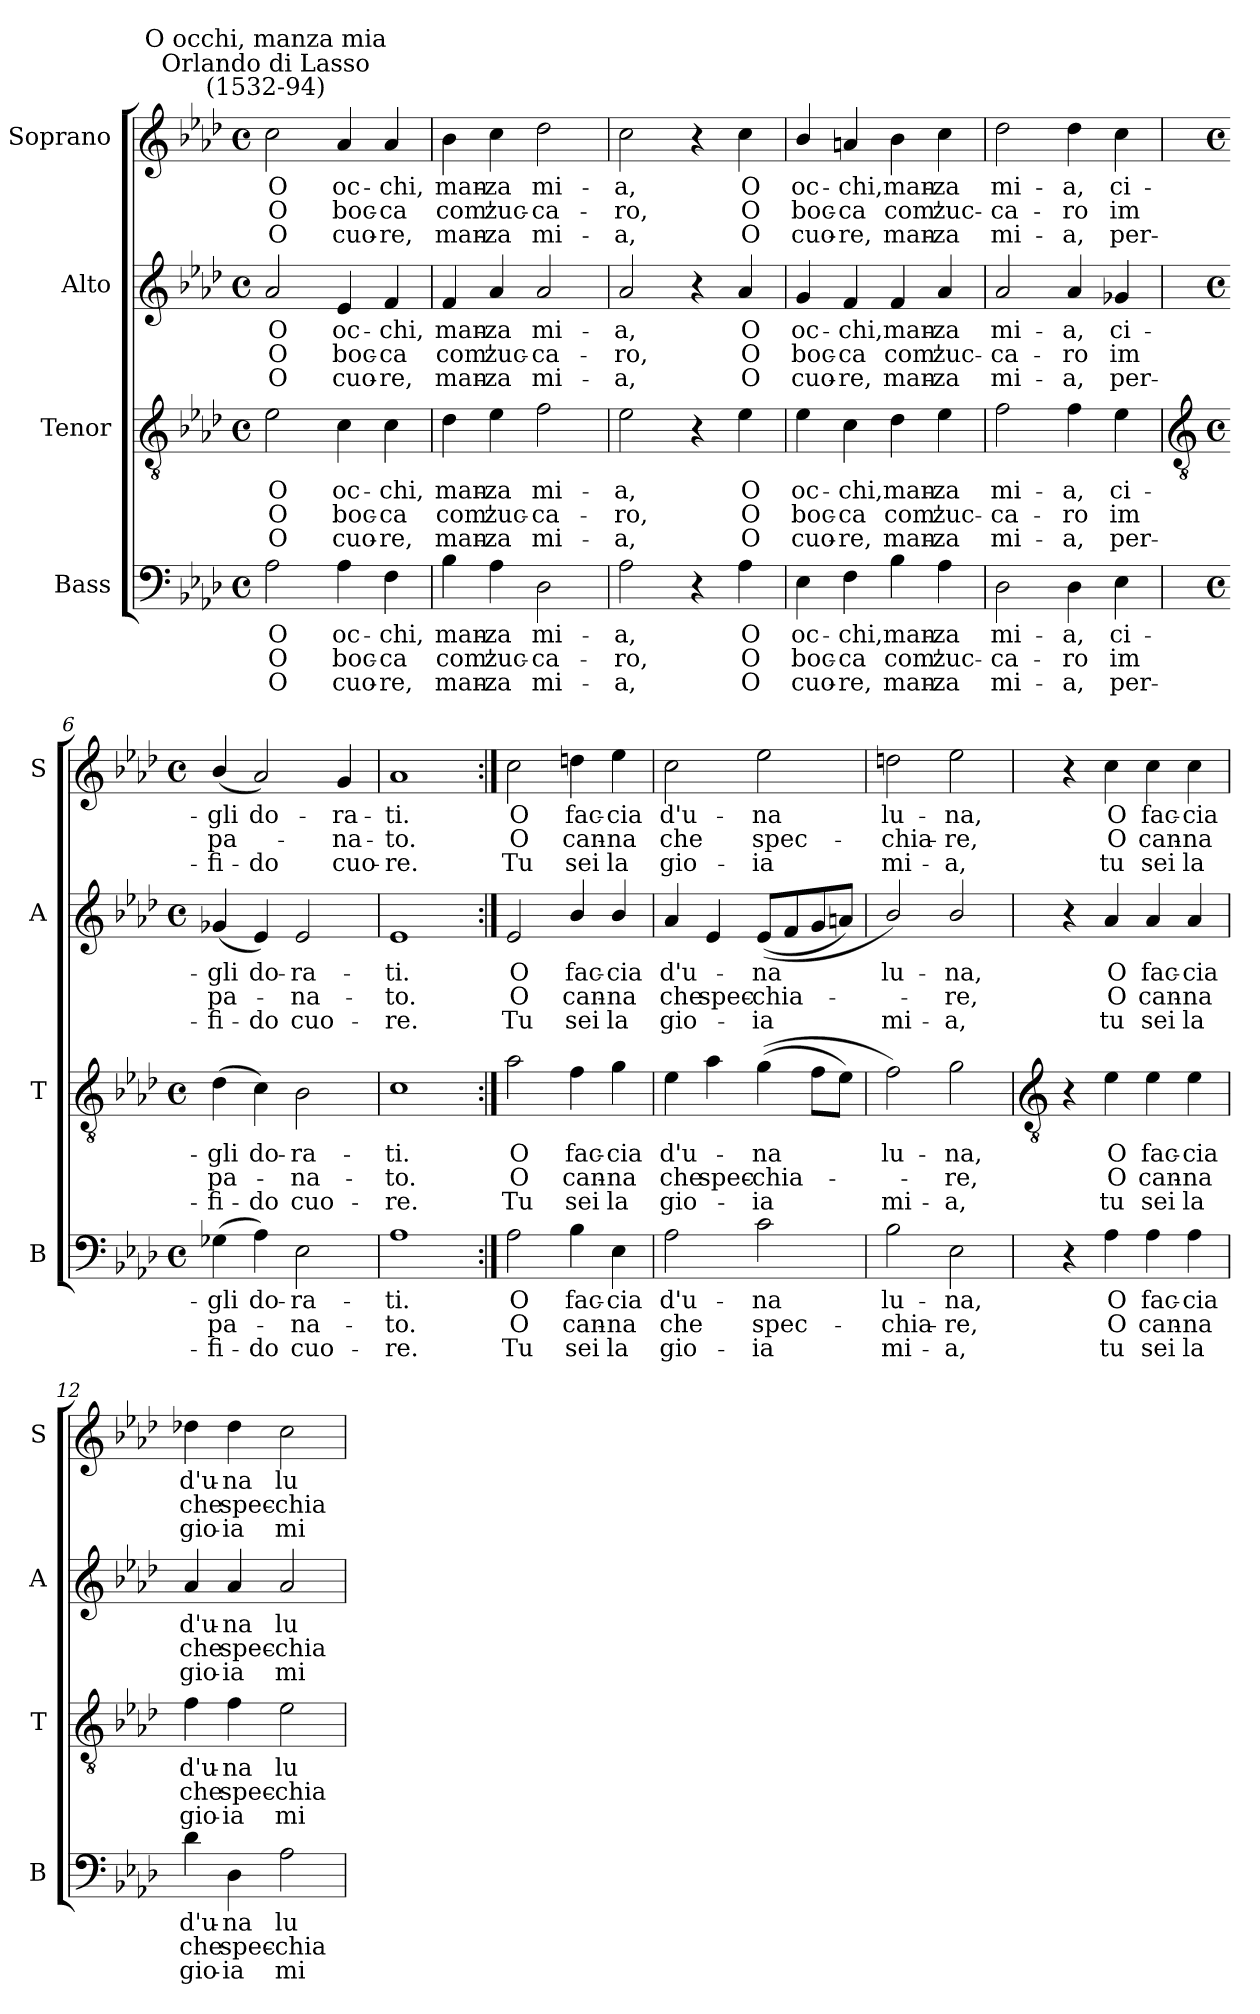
**kern	**text	**text	**text	**kern	**text	**text	**text	**kern	**text	**text	**text	**kern	**text	**text	**text
*part4	*part4	*part4	*part4	*part3	*part3	*part3	*part3	*part2	*part2	*part2	*part2	*part1	*part1	*part1	*part1
*staff4	*staff4	*staff4	*staff4	*staff3	*staff3	*staff3	*staff3	*staff2	*staff2	*staff2	*staff2	*staff1	*staff1	*staff1	*staff1
*I"Bass	*	*	*	*I"Tenor	*	*	*	*I"Alto	*	*	*	*I"Soprano	*	*	*
*I'B	*	*	*	*I'T	*	*	*	*I'A	*	*	*	*I'S	*	*	*
*clefF4	*	*	*	*clefGv2	*	*	*	*clefG2	*	*	*	*clefG2	*	*	*
*k[b-e-a-d-]	*	*	*	*k[b-e-a-d-]	*	*	*	*k[b-e-a-d-]	*	*	*	*k[b-e-a-d-]	*	*	*
*A-:	*	*	*	*A-:	*	*	*	*A-:	*	*	*	*A-:	*	*	*
*M4/4	*	*	*	*M4/4	*	*	*	*M4/4	*	*	*	*M4/4	*	*	*
*met(c)	*	*	*	*met(c)	*	*	*	*met(c)	*	*	*	*met(c)	*	*	*
=1	=1	=1	=1	=1	=1	=1	=1	=1	=1	=1	=1	=1	=1	=1	=1
!	!	!	!	!	!	!	!	!	!	!	!	!LO:TX:a:cj:t=Orlando di Lasso\n(1532-94)	!	!	!
!	!	!	!	!	!	!	!	!	!	!	!	!LO:TX:a:cj:t=O occhi, manza mia	!	!	!
!	!LO:LY:b	!LO:LY:b	!LO:LY:b	!	!LO:LY:b	!LO:LY:b	!LO:LY:b	!	!LO:LY:b	!LO:LY:b	!LO:LY:b	!	!LO:LY:b	!LO:LY:b	!LO:LY:b
2A-	O	O	O	2e-	O	O	O	2a-	O	O	O	2cc	O	O	O
!	!LO:LY:b	!LO:LY:b	!LO:LY:b	!	!LO:LY:b	!LO:LY:b	!LO:LY:b	!	!LO:LY:b	!LO:LY:b	!LO:LY:b	!	!LO:LY:b	!LO:LY:b	!LO:LY:b
4A-	oc-	-boc-	-cuo-	4c	oc-	-boc-	-cuo-	4e-	oc-	-boc-	-cuo-	4a-	oc-	-boc-	-cuo-
!	!LO:LY:b	!LO:LY:b	!LO:LY:b	!	!LO:LY:b	!LO:LY:b	!LO:LY:b	!	!LO:LY:b	!LO:LY:b	!LO:LY:b	!	!LO:LY:b	!LO:LY:b	!LO:LY:b
4F	-chi,	ca	re,	4c	-chi,	ca	re,	4f	-chi,	ca	re,	4a-	-chi,	ca	re,
=2	=2	=2	=2	=2	=2	=2	=2	=2	=2	=2	=2	=2	=2	=2	=2
!	!LO:LY:b	!LO:LY:b	!LO:LY:b	!	!LO:LY:b	!LO:LY:b	!LO:LY:b	!	!LO:LY:b	!LO:LY:b	!LO:LY:b	!	!LO:LY:b	!LO:LY:b	!LO:LY:b
4B-	man-	-com'	man-	4d-	man-	-com'	man-	4f	man-	-com'	man-	4b-	man-	-com'	man-
!	!LO:LY:b	!LO:LY:b	!LO:LY:b	!	!LO:LY:b	!LO:LY:b	!LO:LY:b	!	!LO:LY:b	!LO:LY:b	!LO:LY:b	!	!LO:LY:b	!LO:LY:b	!LO:LY:b
4A-	-za	zuc-	-za	4e-	-za	zuc-	-za	4a-	-za	zuc-	-za	4cc	-za	zuc-	-za
!	!LO:LY:b	!LO:LY:b	!LO:LY:b	!	!LO:LY:b	!LO:LY:b	!LO:LY:b	!	!LO:LY:b	!LO:LY:b	!LO:LY:b	!	!LO:LY:b	!LO:LY:b	!LO:LY:b
2D-	mi-	-ca-	-mi-	2f	mi-	-ca-	-mi-	2a-	mi-	-ca-	-mi-	2dd-	mi-	-ca-	-mi-
=3	=3	=3	=3	=3	=3	=3	=3	=3	=3	=3	=3	=3	=3	=3	=3
!	!LO:LY:b	!LO:LY:b	!LO:LY:b	!	!LO:LY:b	!LO:LY:b	!LO:LY:b	!	!LO:LY:b	!LO:LY:b	!LO:LY:b	!	!LO:LY:b	!LO:LY:b	!LO:LY:b
2A-	-a,	ro,	a,	2e-	-a,	ro,	a,	2a-	-a,	ro,	a,	2cc	-a,	ro,	a,
4r	.	.	.	4r	.	.	.	4r	.	.	.	4r	.	.	.
!	!LO:LY:b	!LO:LY:b	!LO:LY:b	!	!LO:LY:b	!LO:LY:b	!LO:LY:b	!	!LO:LY:b	!LO:LY:b	!LO:LY:b	!	!LO:LY:b	!LO:LY:b	!LO:LY:b
4A-	O	O	O	4e-	O	O	O	4a-	O	O	O	4cc	O	O	O
=4	=4	=4	=4	=4	=4	=4	=4	=4	=4	=4	=4	=4	=4	=4	=4
!	!LO:LY:b	!LO:LY:b	!LO:LY:b	!	!LO:LY:b	!LO:LY:b	!LO:LY:b	!	!LO:LY:b	!LO:LY:b	!LO:LY:b	!	!LO:LY:b	!LO:LY:b	!LO:LY:b
4E-	oc-	-boc-	-cuo-	4e-	oc-	-boc-	-cuo-	4g	oc-	-boc-	-cuo-	4b-/	oc-	-boc-	-cuo-
!	!LO:LY:b	!LO:LY:b	!LO:LY:b	!	!LO:LY:b	!LO:LY:b	!LO:LY:b	!	!LO:LY:b	!LO:LY:b	!LO:LY:b	!	!LO:LY:b	!LO:LY:b	!LO:LY:b
4F	-chi,	ca	re,	4c	-chi,	ca	re,	4f	-chi,	ca	re,	4an	-chi,	ca	re,
!	!LO:LY:b	!LO:LY:b	!LO:LY:b	!	!LO:LY:b	!LO:LY:b	!LO:LY:b	!	!LO:LY:b	!LO:LY:b	!LO:LY:b	!	!LO:LY:b	!LO:LY:b	!LO:LY:b
4B-	man-	-com'	man-	4d-	man-	-com'	man-	4f	man-	-com'	man-	4b-	man-	-com'	man-
!	!LO:LY:b	!LO:LY:b	!LO:LY:b	!	!LO:LY:b	!LO:LY:b	!LO:LY:b	!	!LO:LY:b	!LO:LY:b	!LO:LY:b	!	!LO:LY:b	!LO:LY:b	!LO:LY:b
4A-	-za	zuc-	-za	4e-	-za	zuc-	-za	4a-	-za	zuc-	-za	4cc	-za	zuc-	-za
=5	=5	=5	=5	=5	=5	=5	=5	=5	=5	=5	=5	=5	=5	=5	=5
!	!LO:LY:b	!LO:LY:b	!LO:LY:b	!	!LO:LY:b	!LO:LY:b	!LO:LY:b	!	!LO:LY:b	!LO:LY:b	!LO:LY:b	!	!LO:LY:b	!LO:LY:b	!LO:LY:b
2D-	mi-	-ca-	-mi-	2f	mi-	-ca-	-mi-	2a-	mi-	-ca-	-mi-	2dd-	mi-	-ca-	-mi-
!	!LO:LY:b	!LO:LY:b	!LO:LY:b	!	!LO:LY:b	!LO:LY:b	!LO:LY:b	!	!LO:LY:b	!LO:LY:b	!LO:LY:b	!	!LO:LY:b	!LO:LY:b	!LO:LY:b
4D-	-a,	ro	a,	4f	-a,	ro	a,	4a-	-a,	ro	a,	4dd-	-a,	ro	a,
!	!LO:LY:b	!LO:LY:b	!LO:LY:b	!	!LO:LY:b	!LO:LY:b	!LO:LY:b	!	!LO:LY:b	!LO:LY:b	!LO:LY:b	!	!LO:LY:b	!LO:LY:b	!LO:LY:b
4E-	ci-	-im	per-	4e-	ci-	-im	per-	4g-X	ci-	-im	per-	4cc	ci-	-im	per-
!!LO:LB:g=z
=6	=6	=6	=6	=6	=6	=6	=6	=6	=6	=6	=6	=6	=6	=6	=6
*	*	*	*	*clefGv2	*	*	*	*	*	*	*	*	*	*	*
*M4/4	*	*	*	*M4/4	*	*	*	*M4/4	*	*	*	*M4/4	*	*	*
*met(c)	*	*	*	*met(c)	*	*	*	*met(c)	*	*	*	*met(c)	*	*	*
!	!LO:LY:b	!LO:LY:b	!LO:LY:b	!	!LO:LY:b	!LO:LY:b	!LO:LY:b	!	!LO:LY:b	!LO:LY:b	!LO:LY:b	!	!LO:LY:b	!LO:LY:b	!LO:LY:b
(>4G-X	-gli	pa-	fi-	(>4d-	-gli	pa-	fi-	(<4g-X	-gli	pa-	fi-	(<4b-/	-gli	pa-	fi-
!	!LO:LY:b	!	!LO:LY:b	!	!LO:LY:b	!	!LO:LY:b	!	!LO:LY:b	!	!LO:LY:b	!	!LO:LY:b	!	!LO:LY:b
4A-)	-do-	.	-do	4c)	-do-	.	-do	4e-)	-do-	.	-do	2a-)	-do-	.	-do
!	!LO:LY:b	!LO:LY:b	!LO:LY:b	!	!LO:LY:b	!LO:LY:b	!LO:LY:b	!	!LO:LY:b	!LO:LY:b	!LO:LY:b	!	!	!	!
2E-	ra-	-na-	-cuo-	2B-	ra-	-na-	-cuo-	2e-	ra-	-na-	-cuo-	.	.	.	.
!	!	!	!	!	!	!	!	!	!	!	!	!	!LO:LY:b	!LO:LY:b	!LO:LY:b
.	.	.	.	.	.	.	.	.	.	.	.	4g	ra-	-na-	-cuo-
=7	=7	=7	=7	=7	=7	=7	=7	=7	=7	=7	=7	=7	=7	=7	=7
!	!LO:LY:b	!LO:LY:b	!LO:LY:b	!	!LO:LY:b	!LO:LY:b	!LO:LY:b	!	!LO:LY:b	!LO:LY:b	!LO:LY:b	!	!LO:LY:b	!LO:LY:b	!LO:LY:b
1A-	-ti.	to.	re.	1c	-ti.	to.	re.	1e-	-ti.	to.	re.	1a-	-ti.	to.	re.
=8:|!	=8:|!	=8:|!	=8:|!	=8:|!	=8:|!	=8:|!	=8:|!	=8:|!	=8:|!	=8:|!	=8:|!	=8:|!	=8:|!	=8:|!	=8:|!
!	!LO:LY:b	!LO:LY:b	!LO:LY:b	!	!LO:LY:b	!LO:LY:b	!LO:LY:b	!	!LO:LY:b	!LO:LY:b	!LO:LY:b	!	!LO:LY:b	!LO:LY:b	!LO:LY:b
2A-	O	O	Tu	2a-	O	O	Tu	2e-	O	O	Tu	2cc	O	O	Tu
!	!LO:LY:b	!LO:LY:b	!LO:LY:b	!	!LO:LY:b	!LO:LY:b	!LO:LY:b	!	!LO:LY:b	!LO:LY:b	!LO:LY:b	!	!LO:LY:b	!LO:LY:b	!LO:LY:b
4B-	fac-	-can-	-sei	4f	fac-	-can-	-sei	4b-/	fac-	-can-	-sei	4ddn	fac-	-can-	-sei
!	!LO:LY:b	!LO:LY:b	!LO:LY:b	!	!LO:LY:b	!LO:LY:b	!LO:LY:b	!	!LO:LY:b	!LO:LY:b	!LO:LY:b	!	!LO:LY:b	!LO:LY:b	!LO:LY:b
4E-	cia	na	la	4g	cia	na	la	4b-/	cia	na	la	4ee-	cia	na	la
=9	=9	=9	=9	=9	=9	=9	=9	=9	=9	=9	=9	=9	=9	=9	=9
!	!LO:LY:b	!LO:LY:b	!LO:LY:b	!	!LO:LY:b	!LO:LY:b	!LO:LY:b	!	!LO:LY:b	!LO:LY:b	!LO:LY:b	!	!LO:LY:b	!LO:LY:b	!LO:LY:b
2A-	d'u-	-che	gio-	4e-	d'u-	-che	gio-	4a-	d'u-	-che	gio-	2cc	d'u-	-che	gio-
!	!	!	!	!	!	!LO:LY:b	!	!	!	!LO:LY:b	!	!	!	!	!
.	.	.	.	4a-	.	-spec-	.	4e-	.	-spec-	.	.	.	.	.
!	!LO:LY:b	!LO:LY:b	!LO:LY:b	!	!LO:LY:b	!LO:LY:b	!LO:LY:b	!	!LO:LY:b	!LO:LY:b	!LO:LY:b	!	!LO:LY:b	!LO:LY:b	!LO:LY:b
2c	-na	spec-	-ia	(>(>4g	-na	chia-	ia	(<(<8e-L	-na	chia-	ia	2ee-	-na	spec-	-ia
.	.	.	.	.	.	.	.	8f	.	.	.	.	.	.	.
.	.	.	.	8fL	.	.	.	8g	.	.	.	.	.	.	.
.	.	.	.	8e-J)	.	.	.	8anJ)	.	.	.	.	.	.	.
=10	=10	=10	=10	=10	=10	=10	=10	=10	=10	=10	=10	=10	=10	=10	=10
!	!LO:LY:b	!LO:LY:b	!LO:LY:b	!	!LO:LY:b	!	!LO:LY:b	!	!LO:LY:b	!	!LO:LY:b	!	!LO:LY:b	!LO:LY:b	!LO:LY:b
2B-	lu-	-chia-	-mi-	2f)	lu-	.	-mi-	2b-/)	lu-	.	-mi-	2ddn	lu-	-chia-	-mi-
!	!LO:LY:b	!LO:LY:b	!LO:LY:b	!	!LO:LY:b	!LO:LY:b	!LO:LY:b	!	!LO:LY:b	!LO:LY:b	!LO:LY:b	!	!LO:LY:b	!LO:LY:b	!LO:LY:b
2E-	-na,	re,	a,	2g	-na,	re,	a,	2b-/	-na,	re,	a,	2ee-	-na,	re,	a,
!!LO:LB:g=z
=11	=11	=11	=11	=11	=11	=11	=11	=11	=11	=11	=11	=11	=11	=11	=11
*	*	*	*	*clefGv2	*	*	*	*	*	*	*	*	*	*	*
4r	.	.	.	4r	.	.	.	4r	.	.	.	4r	.	.	.
!	!LO:LY:b	!LO:LY:b	!LO:LY:b	!	!LO:LY:b	!LO:LY:b	!LO:LY:b	!	!LO:LY:b	!LO:LY:b	!LO:LY:b	!	!LO:LY:b	!LO:LY:b	!LO:LY:b
4A-	O	O	tu	4e-	O	O	tu	4a-	O	O	tu	4cc	O	O	tu
!	!LO:LY:b	!LO:LY:b	!LO:LY:b	!	!LO:LY:b	!LO:LY:b	!LO:LY:b	!	!LO:LY:b	!LO:LY:b	!LO:LY:b	!	!LO:LY:b	!LO:LY:b	!LO:LY:b
4A-	fac-	-can-	-sei	4e-	fac-	-can-	-sei	4a-	fac-	-can-	-sei	4cc	fac-	-can-	-sei
!	!LO:LY:b	!LO:LY:b	!LO:LY:b	!	!LO:LY:b	!LO:LY:b	!LO:LY:b	!	!LO:LY:b	!LO:LY:b	!LO:LY:b	!	!LO:LY:b	!LO:LY:b	!LO:LY:b
4A-	cia	na	la	4e-	cia	na	la	4a-	cia	na	la	4cc	cia	na	la
=12	=12	=12	=12	=12	=12	=12	=12	=12	=12	=12	=12	=12	=12	=12	=12
!	!LO:LY:b	!LO:LY:b	!LO:LY:b	!	!LO:LY:b	!LO:LY:b	!LO:LY:b	!	!LO:LY:b	!LO:LY:b	!LO:LY:b	!	!LO:LY:b	!LO:LY:b	!LO:LY:b
4d-	d'u-	-che	gio-	4f	d'u-	-che	gio-	4a-	d'u-	-che	gio-	4dd-X	d'u-	-che	gio-
!	!LO:LY:b	!LO:LY:b	!LO:LY:b	!	!LO:LY:b	!LO:LY:b	!LO:LY:b	!	!LO:LY:b	!LO:LY:b	!LO:LY:b	!	!LO:LY:b	!LO:LY:b	!LO:LY:b
4D-	-na	spec-	-ia	4f	-na	spec-	-ia	4a-	-na	spec-	-ia	4dd-	-na	spec-	-ia
!	!LO:LY:b	!LO:LY:b	!LO:LY:b	!	!LO:LY:b	!LO:LY:b	!LO:LY:b	!	!LO:LY:b	!LO:LY:b	!LO:LY:b	!	!LO:LY:b	!LO:LY:b	!LO:LY:b
2A-	lu-	-chia-	-mi-	2e-	lu-	-chia-	-mi-	2a-	lu-	-chia-	-mi-	2cc	lu-	-chia-	-mi-
=	=	=	=	=	=	=	=	=	=	=	=	=	=	=	=
*-	*-	*-	*-	*-	*-	*-	*-	*-	*-	*-	*-	*-	*-	*-	*-
